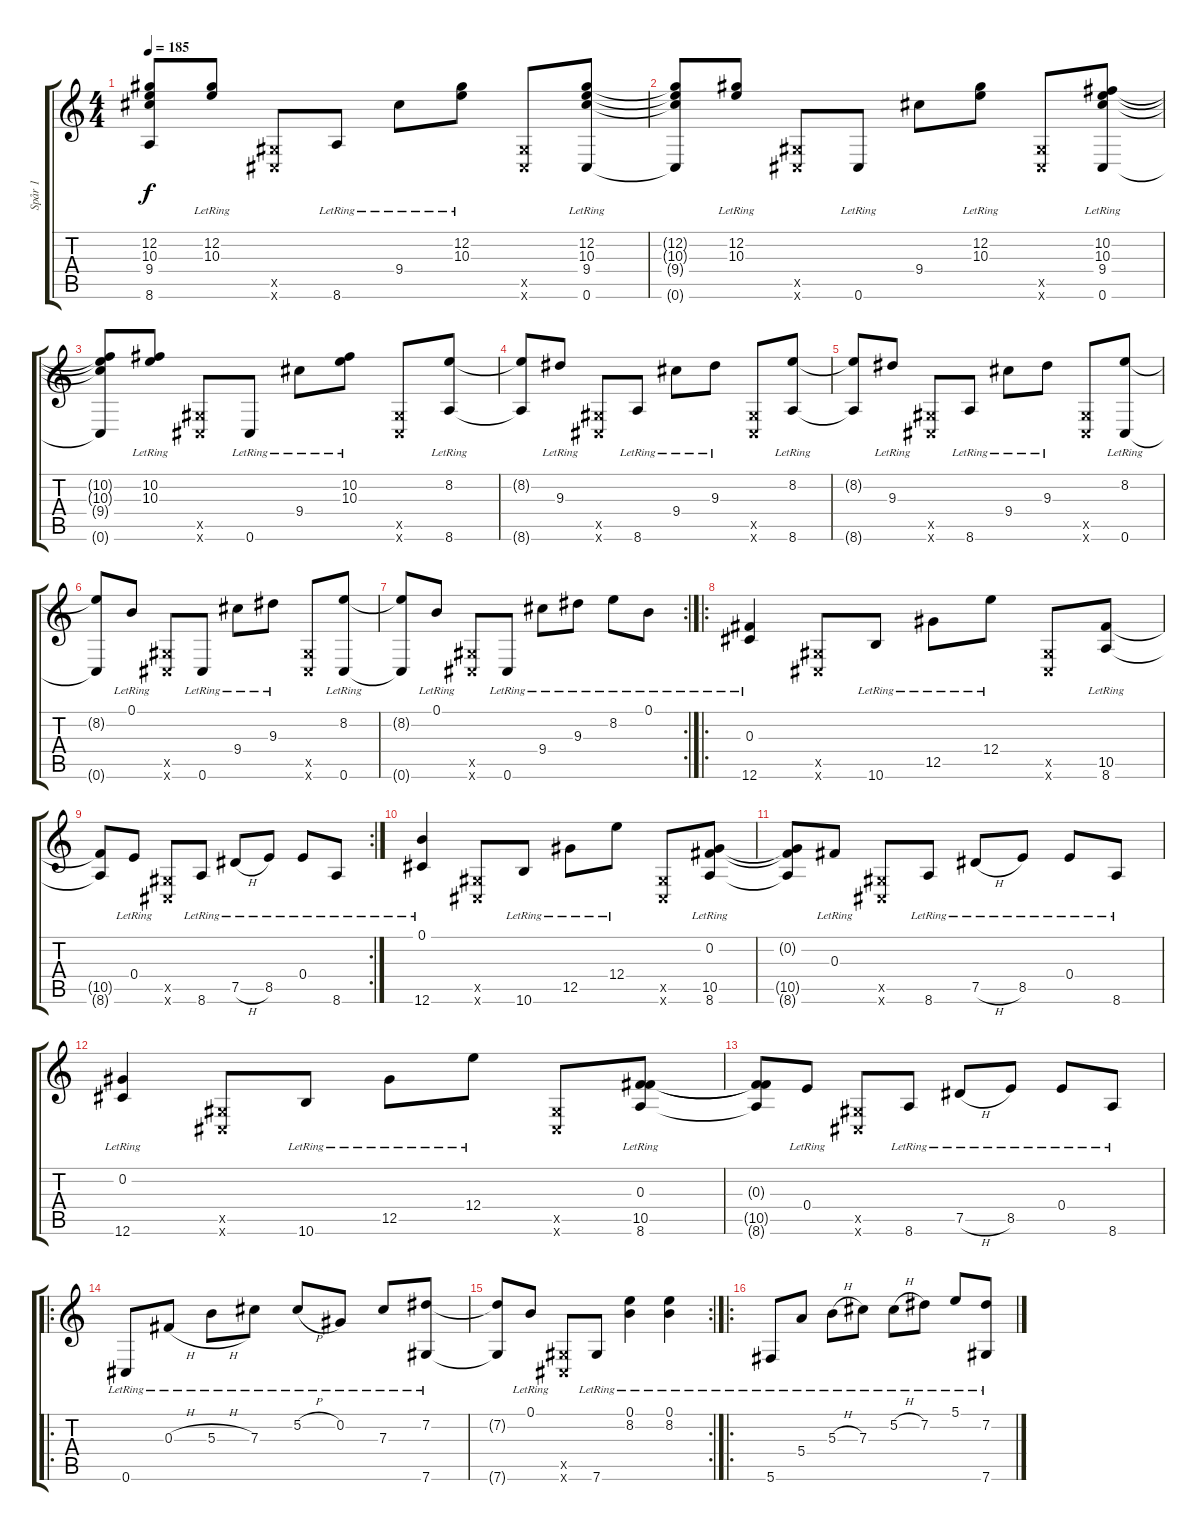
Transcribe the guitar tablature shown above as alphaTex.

\track ("Spår 1" "Spår 1") {instrument acousticguitarsteel}
\staff {score tabs}
\tuning (B3 Ab3 Gb3 E3 Ab2 Db2) {hide}
\ts (4 4)
\tempo 185
\clef g2
\ks c
(12.2{t} 10.3{t} 9.4{t} 8.6{t}).8{dy f} (12.2{lr} 10.3{lr}).8 (0.5{x} 0.6{x}).8 8.6{lr}.8 9.4{lr}.8 (12.2{lr} 10.3{lr}).8 (0.5{x} 0.6{x}).8 (12.2{lr} 10.3{lr} 9.4{lr} 0.6{lr}).8 |
(12.2{t} 10.3{t} 9.4{t} 0.6{t}).8 (12.2{lr} 10.3{lr}).8 (0.5{x} 0.6{x}).8 0.6{lr}.8 9.4.8 (12.2{lr} 10.3{lr}).8 (0.5{x} 0.6{x}).8 (10.2{lr} 10.3{lr} 9.4{lr} 0.6{lr}).8 |
(10.2{t} 10.3{t} 9.4{t} 0.6{t}).8 (10.2{lr} 10.3{lr}).8 (0.5{x} 0.6{x}).8 0.6{lr}.8 9.4{lr}.8 (10.2{lr} 10.3{lr}).8 (0.5{x} 0.6{x}).8 (8.2{lr} 8.6{lr}).8 |
(8.2{t} 8.6{t}).8 9.3{lr}.8 (0.5{x} 0.6{x}).8 8.6{lr}.8 9.4{lr}.8 9.3{lr}.8 (0.5{x} 0.6{x}).8 (8.2{lr} 8.6{lr}).8 |
(8.2{t} 8.6{t}).8 9.3{lr}.8 (0.5{x} 0.6{x}).8 8.6{lr}.8 9.4{lr}.8 9.3{lr}.8 (0.5{x} 0.6{x}).8 (8.2{lr} 0.6{lr}).8 |
(8.2{t} 0.6{t}).8 0.1{lr}.8 (0.5{x} 0.6{x}).8 0.6{lr}.8 9.4{lr}.8 9.3{lr}.8 (0.5{x} 0.6{x}).8 (8.2{lr} 0.6{lr}).8 |
\rc 2
(8.2{t} 0.6{t}).8 0.1{lr}.8 (0.5{x} 0.6{x}).8 0.6{lr}.8 9.4{lr}.8 9.3{lr}.8 8.2{lr}.8 0.1{lr}.8 |
\ro
(0.3{lr} 12.6{lr}).4 (0.5{x} 0.6{x}).8 10.6{lr}.8 12.5{lr}.8 12.4{lr}.8 (0.5{x} 0.6{x}).8 (10.5{lr} 8.6{lr}).8 |
\rc 2
(10.5{t} 8.6{t}).8 0.4{lr}.8 (0.5{x} 0.6{x}).8 8.6{lr}.8 7.5{h lr}.8 8.5{lr}.8 0.4{lr}.8 8.6{lr}.8 |
(0.1{lr} 12.6{lr}).4 (0.5{x} 0.6{x}).8 10.6{lr}.8 12.5{lr}.8 12.4{lr}.8 (0.5{x} 0.6{x}).8 (0.2{lr} 10.5{lr} 8.6{lr}).8 |
(0.2{t} 10.5{t} 8.6{t}).8 0.3{lr}.8 (0.5{x} 0.6{x}).8 8.6{lr}.8 7.5{h lr}.8 8.5{lr}.8 0.4{lr}.8 8.6{lr}.8 |
(0.2{lr} 12.6{lr}).4 (0.5{x} 0.6{x}).8 10.6{lr}.8 12.5{lr}.8 12.4{lr}.8 (0.5{x} 0.6{x}).8 (0.3{lr} 10.5{lr} 8.6{lr}).8 |
(0.3{t} 10.5{t} 8.6{t}).8 0.4{lr}.8 (0.5{x} 0.6{x}).8 8.6{lr}.8 7.5{h lr}.8 8.5{lr}.8 0.4{lr}.8 8.6{lr}.8 |
\ro
0.6{lr}.8 0.3{h lr}.8 5.3{h lr}.8 7.3{lr}.8 5.2{h lr}.8 0.2{lr}.8 7.3{lr}.8 (7.2{lr} 7.6{lr}).8 |
\rc 2
(7.2{t} 7.6{t}).8 0.1{lr}.8 (0.5{x} 0.6{x}).8 7.6{lr}.8 (0.1{lr} 8.2{lr}).4 (0.1{lr} 8.2{lr}).4 |
\ro
5.6{lr}.8 5.4{lr}.8 5.3{h lr}.8 7.3{lr}.8 5.2{h lr}.8 7.2{lr}.8 5.1{lr}.8 (7.2{lr} 7.6{lr}).8
